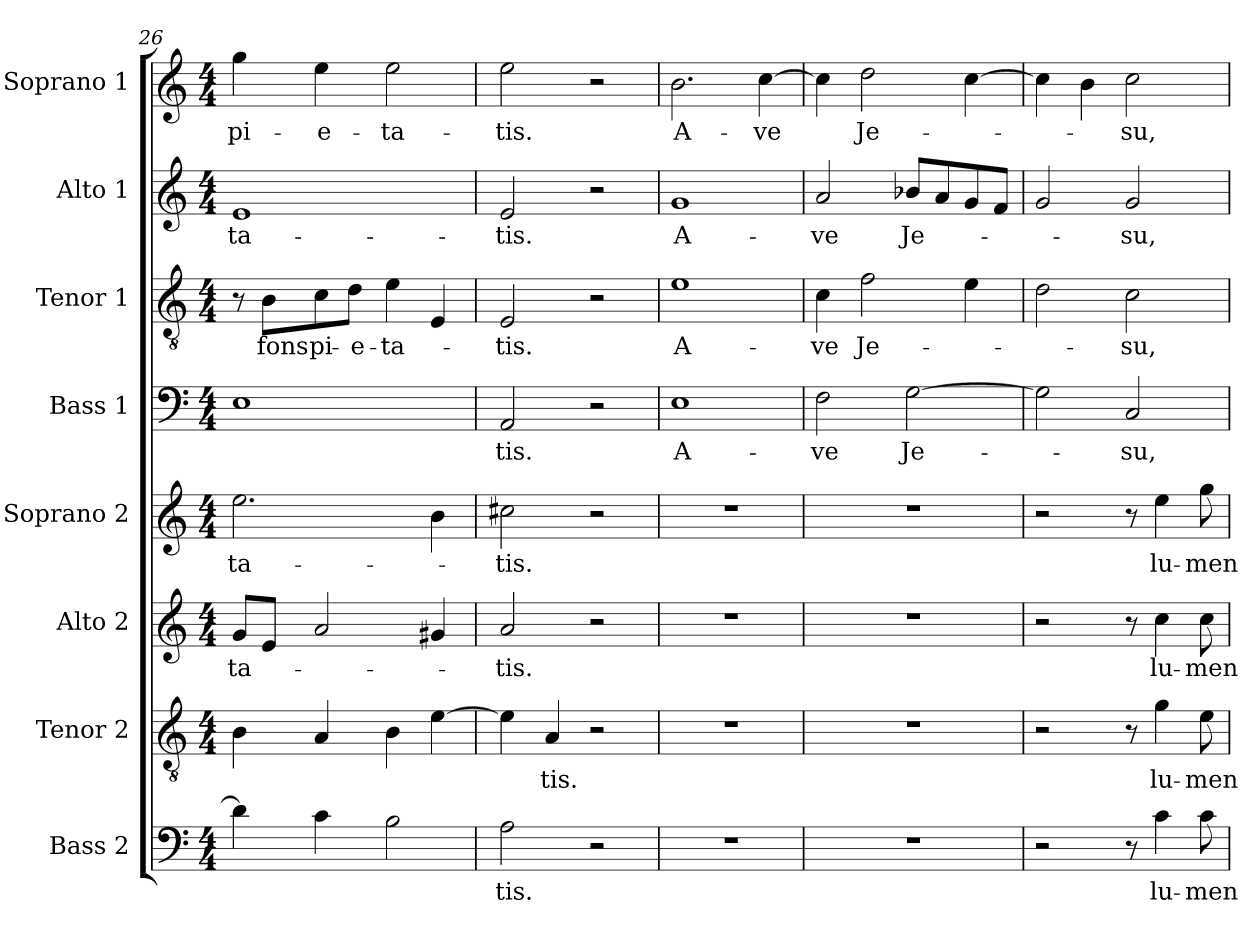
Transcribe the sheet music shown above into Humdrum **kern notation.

**kern	**text	**kern	**text	**kern	**text	**kern	**text	**kern	**text	**kern	**text	**kern	**text	**kern	**text
*part8	*part8	*part7	*part7	*part6	*part6	*part5	*part5	*part4	*part4	*part3	*part3	*part2	*part2	*part1	*part1
*staff8	*staff8	*staff7	*staff7	*staff6	*staff6	*staff5	*staff5	*staff4	*staff4	*staff3	*staff3	*staff2	*staff2	*staff1	*staff1
*I"Bass 2	*	*I"Tenor 2	*	*I"Alto 2	*	*I"Soprano 2	*	*I"Bass 1	*	*I"Tenor 1	*	*I"Alto 1	*	*I"Soprano 1	*
*I'B 2	*	*I'T 2	*	*I'A 2	*	*I'S 2	*	*I'B 1	*	*I'T 1	*	*I'A 1	*	*I'S 1	*
!!LO:LB:g=z
*clefF4	*	*clefGv2	*	*clefG2	*	*clefG2	*	*clefF4	*	*clefGv2	*	*clefG2	*	*clefG2	*
*k[]	*	*k[]	*	*k[]	*	*k[]	*	*k[]	*	*k[]	*	*k[]	*	*k[]	*
*a:	*	*a:	*	*a:	*	*a:	*	*a:	*	*a:	*	*a:	*	*a:	*
*M4/4	*	*M4/4	*	*M4/4	*	*M4/4	*	*M4/4	*	*M4/4	*	*M4/4	*	*M4/4	*
=26	=26	=26	=26	=26	=26	=26	=26	=26	=26	=26	=26	=26	=26	=26	=26
!	!	!	!	!	!LO:LY:b	!	!LO:LY:b	!	!	!	!	!	!LO:LY:b	!	!LO:LY:b
4d\]	.	4B\	.	8g/L	-ta-	2.ee\	-ta-	1E	.	8r	.	1e	-ta-	4gg\	pi-
!	!	!	!	!	!	!	!	!	!	!	!LO:LY:b	!	!	!	!
.	.	.	.	8e/J	.	.	.	.	.	8B\L	fons	.	.	.	.
!	!	!	!	!	!	!	!	!	!	!	!LO:LY:b	!	!	!	!LO:LY:b
4c\	.	4A/	.	2a/	.	.	.	.	.	8c\	pi-	.	.	4ee\	-e-
!	!	!	!	!	!	!	!	!	!	!	!LO:LY:b	!	!	!	!
.	.	.	.	.	.	.	.	.	.	8d\J	-e-	.	.	.	.
!	!	!	!	!	!	!	!	!	!	!	!LO:LY:b	!	!	!	!LO:LY:b
2B\	.	4B\	.	.	.	.	.	.	.	4e\	-ta-	.	.	2ee\	-ta-
.	.	[4e\	.	4g#X/	.	4b\	.	.	.	4E/	.	.	.	.	.
=27	=27	=27	=27	=27	=27	=27	=27	=27	=27	=27	=27	=27	=27	=27	=27
!	!LO:LY:b	!	!	!	!LO:LY:b	!	!LO:LY:b	!	!LO:LY:b	!	!LO:LY:b	!	!LO:LY:b	!	!LO:LY:b
2A\	-tis.	4e\]	.	2a/	-tis.	2cc#X\	-tis.	2AA/	-tis.	2E/	-tis.	2e/	-tis.	2ee\	-tis.
!	!	!	!LO:LY:b	!	!	!	!	!	!	!	!	!	!	!	!
.	.	4A/	-tis.	.	.	.	.	.	.	.	.	.	.	.	.
2r	.	2r	.	2r	.	2r	.	2r	.	2r	.	2r	.	2r	.
=28	=28	=28	=28	=28	=28	=28	=28	=28	=28	=28	=28	=28	=28	=28	=28
!	!	!	!	!	!	!	!	!	!LO:LY:b	!	!LO:LY:b	!	!LO:LY:b	!	!LO:LY:b
1r	.	1r	.	1r	.	1r	.	1E	A-	1e	A-	1g	A-	2.b\	A-
!	!	!	!	!	!	!	!	!	!	!	!	!	!	!	!LO:LY:b
.	.	.	.	.	.	.	.	.	.	.	.	.	.	[4cc\	-ve
=29	=29	=29	=29	=29	=29	=29	=29	=29	=29	=29	=29	=29	=29	=29	=29
!	!	!	!	!	!	!	!	!	!LO:LY:b	!	!LO:LY:b	!	!LO:LY:b	!	!
1r	.	1r	.	1r	.	1r	.	2F\	-ve	4c\	-ve	2a/	-ve	4cc\]	.
!	!	!	!	!	!	!	!	!	!	!	!LO:LY:b	!	!	!	!LO:LY:b
.	.	.	.	.	.	.	.	.	.	2f\	Je-	.	.	2dd\	Je-
!	!	!	!	!	!	!	!	!	!LO:LY:b	!	!	!	!LO:LY:b	!	!
.	.	.	.	.	.	.	.	[2G\	Je-	.	.	8b-X/L	Je-	.	.
.	.	.	.	.	.	.	.	.	.	.	.	8a/	.	.	.
.	.	.	.	.	.	.	.	.	.	4e\	.	8g/	.	[4cc\	.
.	.	.	.	.	.	.	.	.	.	.	.	8f/J	.	.	.
=30	=30	=30	=30	=30	=30	=30	=30	=30	=30	=30	=30	=30	=30	=30	=30
2r	.	2r	.	2r	.	2r	.	2G\]	.	2d\	.	2g/	.	4cc\]	.
.	.	.	.	.	.	.	.	.	.	.	.	.	.	4b\	.
!	!	!	!	!	!	!	!	!	!LO:LY:b	!	!LO:LY:b	!	!LO:LY:b	!	!LO:LY:b
8r	.	8r	.	8r	.	8r	.	2C/	-su,	2c\	-su,	2g/	-su,	2cc\	-su,
!	!LO:LY:b	!	!LO:LY:b	!	!LO:LY:b	!	!LO:LY:b	!	!	!	!	!	!	!	!
4c\	lu-	4g\	lu-	4cc\	lu-	4ee\	lu-	.	.	.	.	.	.	.	.
!	!LO:LY:b	!	!LO:LY:b	!	!LO:LY:b	!	!LO:LY:b	!	!	!	!	!	!	!	!
8c\	-men	8e\	-men	8cc\	-men	8gg\	-men	.	.	.	.	.	.	.	.
=	=	=	=	=	=	=	=	=	=	=	=	=	=	=	=
*-	*-	*-	*-	*-	*-	*-	*-	*-	*-	*-	*-	*-	*-	*-	*-
